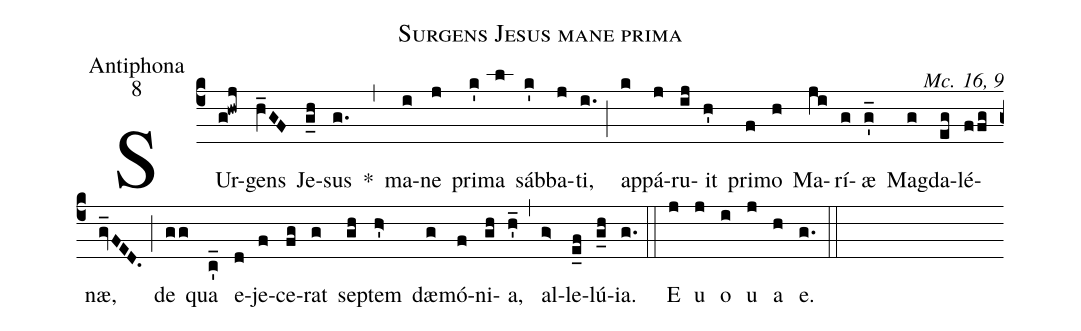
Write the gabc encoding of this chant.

name:Surgens Jesus mane prima;
office-part:Antiphona;
mode:8;
commentary:Mc. 16, 9;
%%
(c4)
SUr(g!hwj)gens(hV_GF) Je(g_h)sus(g.) *(,)
ma(i)ne(j) pri(k')ma(l) sáb(k')ba(j)ti,(i.) (;)
ap(k)pá(j)ru(ij)it(h') pri(f)mo(h) Ma(ji)rí(g)æ(g'_) Mag(g)da(eg)lé(ffg)næ,(gv_FED.) (;)
de(gg) qua(c'_) e(d)je(f)ce(fg)rat(g) sep(gh)tem(h>') dæ(g)mó(f)ni(gh)a,(h'_) (,)
al(g>)le(e_f)lú(g_h)ia.(g.) (::)
E(j) u(j) o(i) u(j) a(h) e.(g.) (::)
